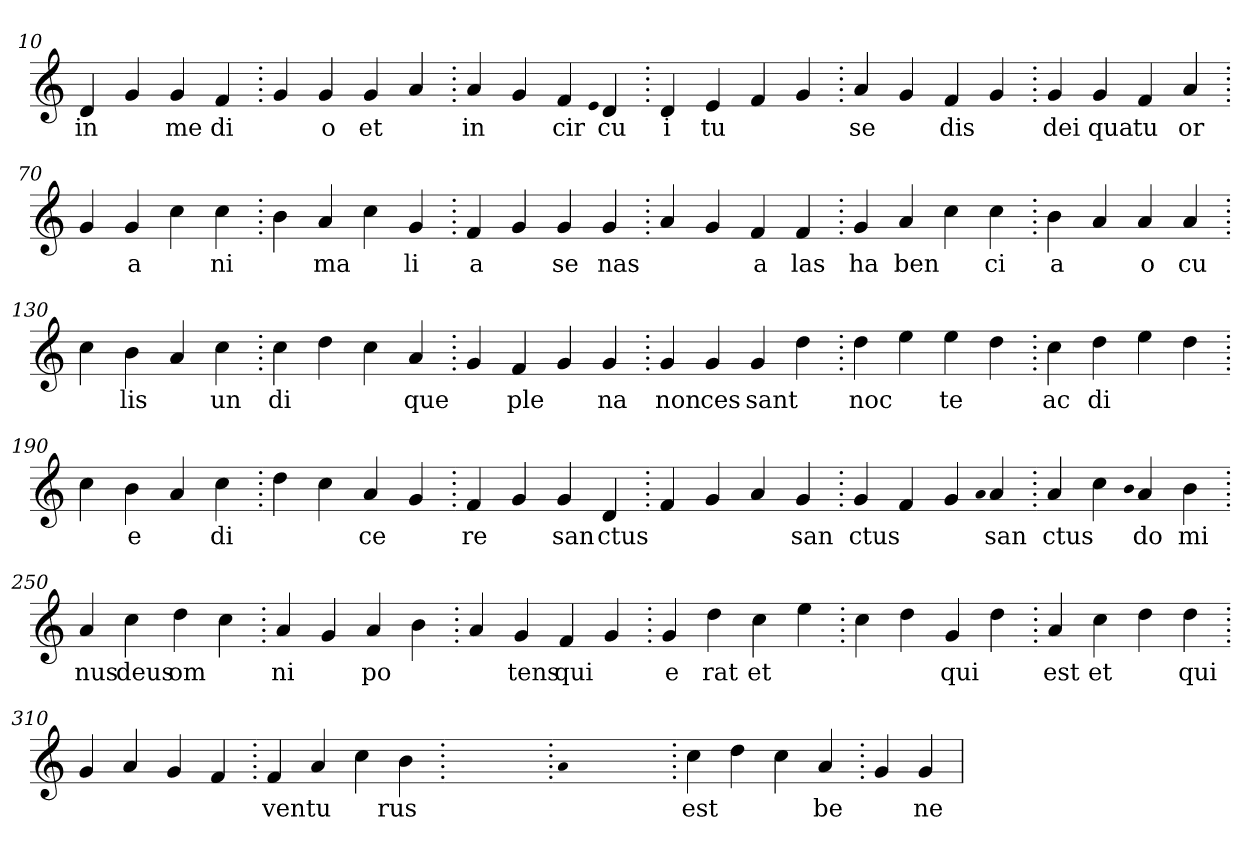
**kern	**text
*part1	*part1
*staff1	*staff1
*clefG2	*
=10.	=10.
4d	in
4g	.
4g	me
4f	di
=20.	=20.
4g	.
4g	o
4g	et
4a	.
=30.	=30.
4a	in
4g	.
4f	cir
qqe	.
4d	cu
=40.	=40.
4d	i
4e	tu
4f	.
4g	.
=50.	=50.
4a	se
4g	.
4f	dis
4g	.
=60.	=60.
4g	dei
4g	qua
4f	tu
4a	or
=70.	=70.
4g	.
4g	a
4cc	.
4cc	ni
=80.	=80.
4b	.
4a	ma
4cc	.
4g	li
=90.	=90.
4f	a
4g	.
4g	se
4g	nas
=100.	=100.
4a	.
4g	.
4f	a
4f	las
=110.	=110.
4g	ha
4a	ben
4cc	.
4cc	ci
=120.	=120.
4b	a
4a	.
4a	o
4a	cu
=130.	=130.
4cc	.
4b	lis
4a	.
4cc	un
=140.	=140.
4cc	di
4dd	.
4cc	.
4a	que
=150.	=150.
4g	.
4f	ple
4g	.
4g	na
=160.	=160.
4g	non
4g	ces
4g	sant
4dd	.
=170.	=170.
4dd	noc
4ee	.
4ee	te
4dd	.
=180.	=180.
4cc	ac
4dd	di
4ee	.
4dd	.
=190.	=190.
4cc	.
4b	e
4a	.
4cc	di
=200.	=200.
4dd	.
4cc	.
4a	ce
4g	.
=210.	=210.
4f	re
4g	.
4g	san
4d	ctus
=220.	=220.
4f	.
4g	.
4a	.
4g	san
=230.	=230.
4g	ctus
4f	.
4g	.
qqa	.
4a	san
=240.	=240.
4a	ctus
4cc	.
qqb	.
4a	do
4b	mi
=250.	=250.
4a	nus
4cc	deus
4dd	om
4cc	.
=260.	=260.
4a	ni
4g	.
4a	po
4b	.
=270.	=270.
4a	.
4g	tens
4f	qui
4g	.
=280.	=280.
4g	e
4dd	rat
4cc	et
4ee	.
=290.	=290.
4cc	.
4dd	.
4g	qui
4dd	.
=300.	=300.
4a	est
4cc	et
4dd	.
4dd	qui
=310.	=310.
4g	.
4a	.
4g	.
4f	.
=320.	=320.
4f	ven
4a	tu
4cc	.
4b	rus
=330.	=330.
1ryy	.
=330.	=330.
qqa	.
1ryy	.
=330.	=330.
4cc	est
4dd	.
4cc	.
4a	be
=340.	=340.
4g	.
4g	ne
=	=
*-	*-
